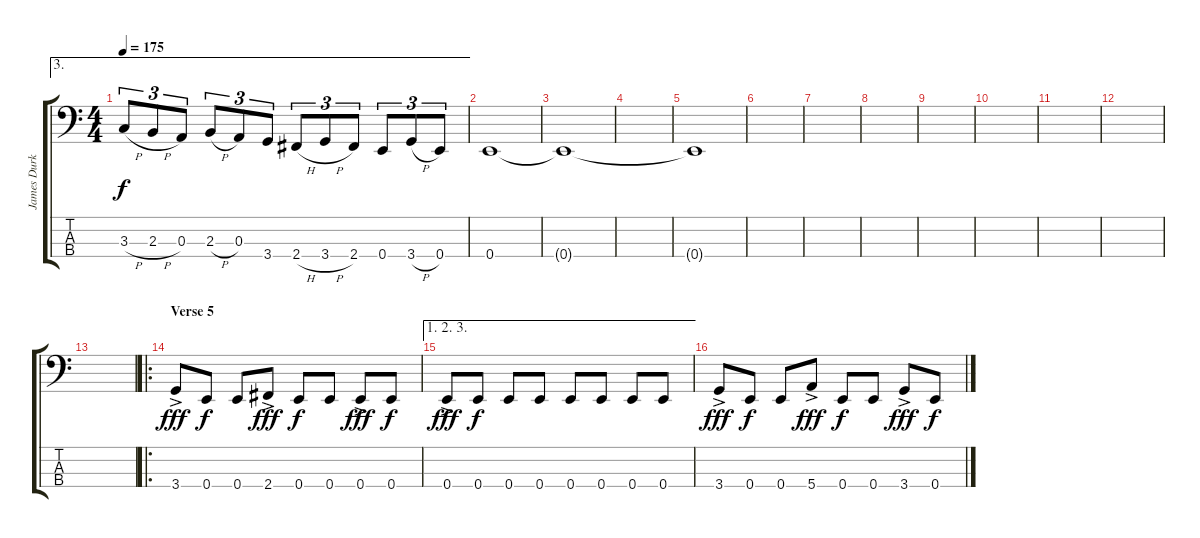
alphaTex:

\track ("James Durkin (Bass)" "James Durk") {instrument electricbassfinger}
\staff {score tabs}
\tuning (G2 D2 A1 E1) {hide}
\ae 3
\ts (4 4)
\tempo 175
\clef f4
\ks c
3.3{h}.8{tu (3 2) dy f} 2.3{h}.8{tu (3 2)} 0.3.8{tu (3 2)} 2.3{h}.8{tu (3 2)} 0.3.8{tu (3 2)} 3.4.8{tu (3 2)} 2.4{h}.8{tu (3 2)} 3.4{h}.8{tu (3 2)} 2.4.8{tu (3 2)} 0.4.8{tu (3 2)} 3.4{h}.8{tu (3 2)} 0.4.8{tu (3 2)} |
0.4.1 |
0.4{t}.1 |
|
0.4{t}.1 |
|
|
|
|
|
|
|
|
\ro
\section ("" "Verse 5")
3.4{ac}.8{dy fff} 0.4.8{dy f} 0.4.8 2.4{ac}.8{dy fff} 0.4.8{dy f} 0.4.8 0.4{ac}.8{dy fff} 0.4.8{dy f} |
\ae (1 2 3)
0.4{ac}.8{dy fff} 0.4.8{dy f} 0.4.8 0.4.8 0.4.8 0.4.8 0.4.8 0.4.8 |
3.4{ac}.8{dy fff} 0.4.8{dy f} 0.4.8 5.4{ac}.8{dy fff} 0.4.8{dy f} 0.4.8 3.4{ac}.8{dy fff} 0.4.8{dy f}
